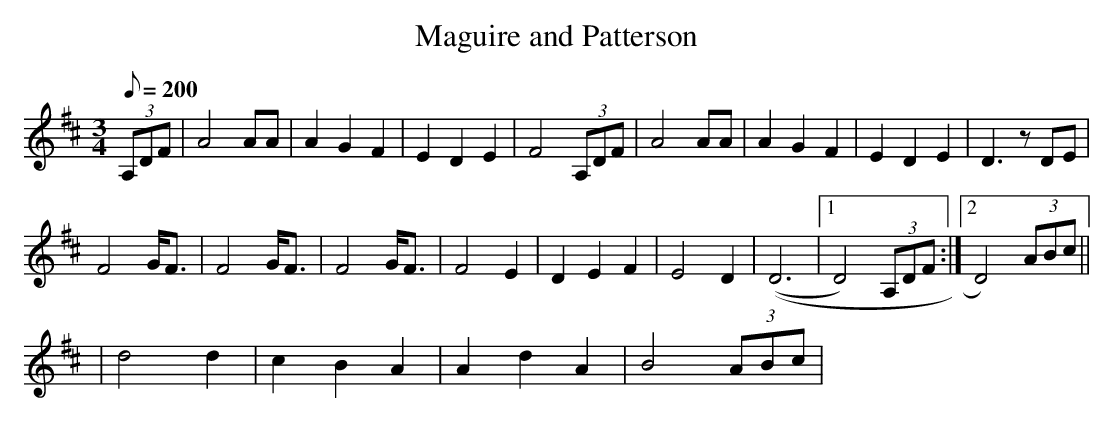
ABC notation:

X:1
T:Maguire and Patterson
M:3/4
L:1/8
Q:200
K:D
(3A,DF|A4 AA|A2 G2 F2|E2 D2 E2|F4 (3A,DF|\
A4 AA|A2 G2 F2|E2 D2 E2| D3 z DE|
F4 G<F| F4 G<F|F4 G<F| F4 E2|\
D2 E2 F2| E4 D2|((D6|1 D4) (3A,DF:|2 D4) (3ABc||
|d4 d2|c2 B2 A2|A2 d2 A2| B4 (3ABc|\
